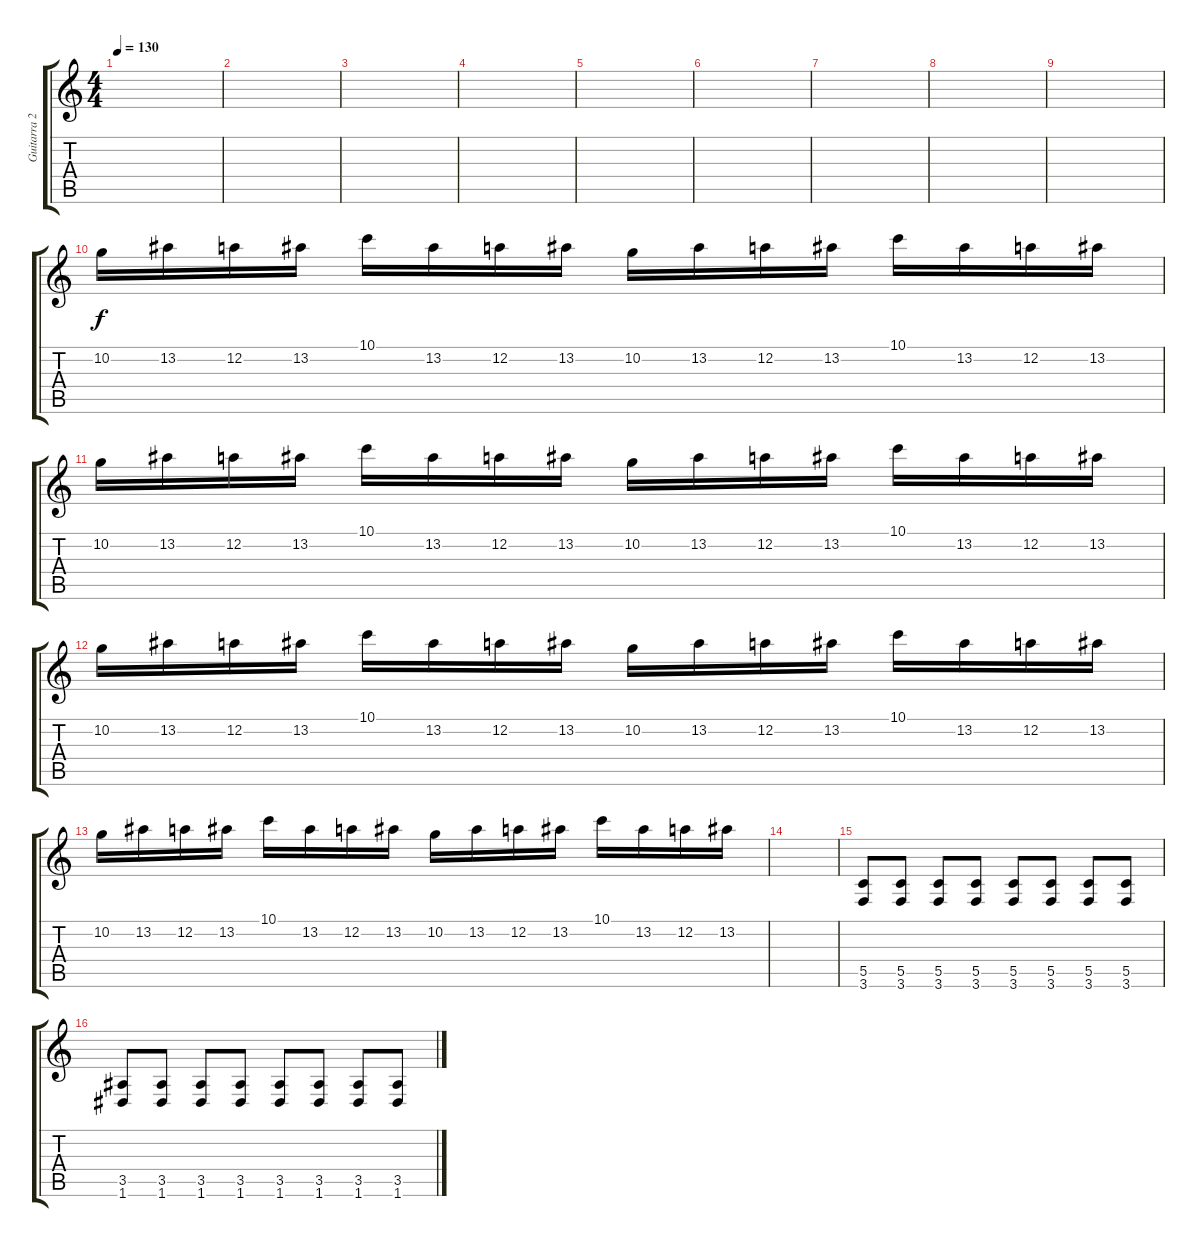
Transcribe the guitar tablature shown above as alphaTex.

\track ("Guitarra 2" "Guitarra 2") {instrument distortionguitar}
\staff {score tabs}
\tuning (D4 A3 F3 C3 G2 D2) {hide}
\ts (4 4)
\tempo 130
\clef g2
\ks c
|
|
|
|
|
|
|
|
|
10.2.16 13.2.16 12.2.16 13.2.16 10.1.16 13.2.16 12.2.16 13.2.16 10.2.16 13.2.16 12.2.16 13.2.16 10.1.16 13.2.16 12.2.16 13.2.16 |
10.2.16 13.2.16 12.2.16 13.2.16 10.1.16 13.2.16 12.2.16 13.2.16 10.2.16 13.2.16 12.2.16 13.2.16 10.1.16 13.2.16 12.2.16 13.2.16 |
10.2.16 13.2.16 12.2.16 13.2.16 10.1.16 13.2.16 12.2.16 13.2.16 10.2.16 13.2.16 12.2.16 13.2.16 10.1.16 13.2.16 12.2.16 13.2.16 |
10.2.16 13.2.16 12.2.16 13.2.16 10.1.16 13.2.16 12.2.16 13.2.16 10.2.16 13.2.16 12.2.16 13.2.16 10.1.16 13.2.16 12.2.16 13.2.16 |
|
(5.5 3.6).8 (5.5 3.6).8 (5.5 3.6).8 (5.5 3.6).8 (5.5 3.6).8 (5.5 3.6).8 (5.5 3.6).8 (5.5 3.6).8 |
(3.5 1.6).8 (3.5 1.6).8 (3.5 1.6).8 (3.5 1.6).8 (3.5 1.6).8 (3.5 1.6).8 (3.5 1.6).8 (3.5 1.6).8
